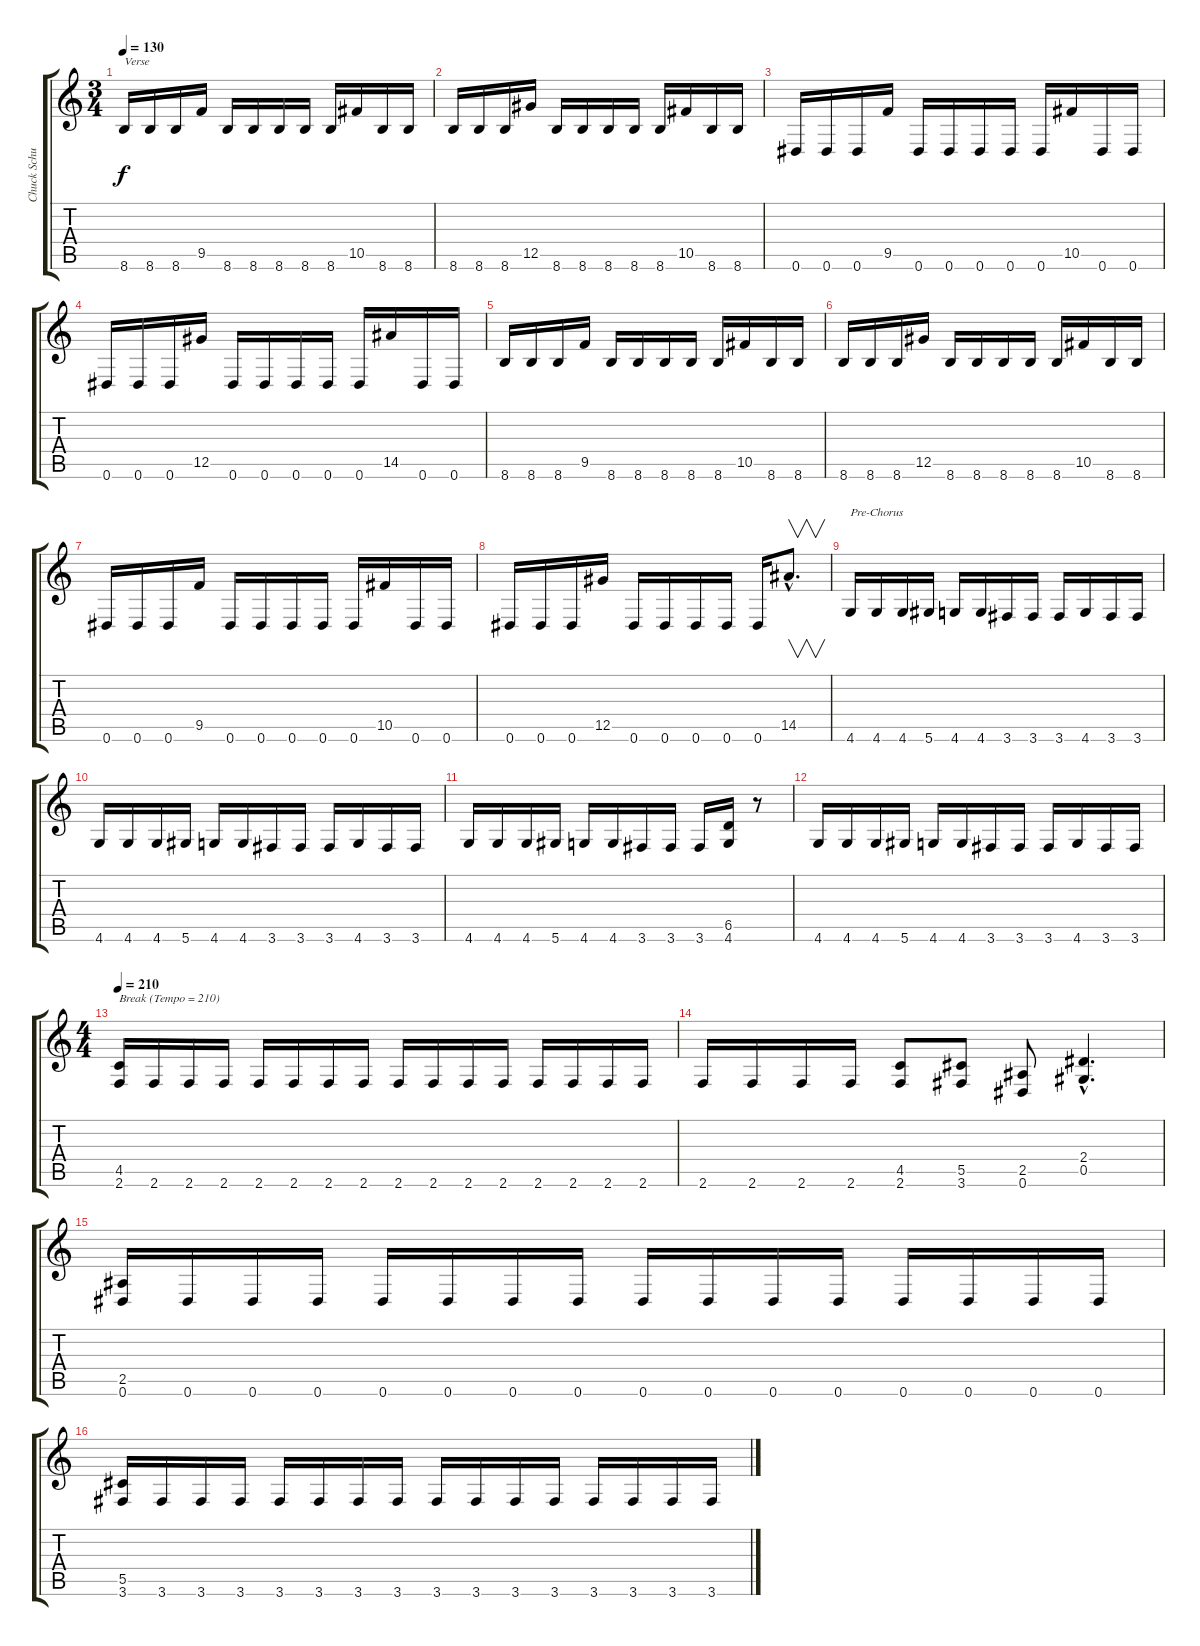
\track ("Chuck Schuldiner" "Chuck Schu") {instrument distortionguitar}
\staff {score tabs}
\tuning (Eb4 Bb3 Gb3 Db3 Ab2 Eb2) {hide}
\ts (3 4)
\tempo 130
\clef g2
\ks c
8.6.16{txt "Verse" dy f volume 14 instrument distortionguitar} 8.6.16 8.6.16 9.5.16 8.6.16 8.6.16 8.6.16 8.6.16 8.6.16 10.5.16 8.6.16 8.6.16 |
8.6.16 8.6.16 8.6.16 12.5.16 8.6.16 8.6.16 8.6.16 8.6.16 8.6.16 10.5.16 8.6.16 8.6.16 |
0.6.16 0.6.16 0.6.16 9.5.16 0.6.16 0.6.16 0.6.16 0.6.16 0.6.16 10.5.16 0.6.16 0.6.16 |
0.6.16 0.6.16 0.6.16 12.5.16 0.6.16 0.6.16 0.6.16 0.6.16 0.6.16 14.5.16 0.6.16 0.6.16 |
8.6.16 8.6.16 8.6.16 9.5.16 8.6.16 8.6.16 8.6.16 8.6.16 8.6.16 10.5.16 8.6.16 8.6.16 |
8.6.16 8.6.16 8.6.16 12.5.16 8.6.16 8.6.16 8.6.16 8.6.16 8.6.16 10.5.16 8.6.16 8.6.16 |
0.6.16 0.6.16 0.6.16 9.5.16 0.6.16 0.6.16 0.6.16 0.6.16 0.6.16 10.5.16 0.6.16 0.6.16 |
0.6.16 0.6.16 0.6.16 12.5.16 0.6.16 0.6.16 0.6.16 0.6.16 0.6.16 14.5{hac}.8{v d} |
4.6.16{txt "Pre-Chorus"} 4.6.16 4.6.16 5.6.16 4.6.16 4.6.16 3.6.16 3.6.16 3.6.16 4.6.16 3.6.16 3.6.16 |
4.6.16 4.6.16 4.6.16 5.6.16 4.6.16 4.6.16 3.6.16 3.6.16 3.6.16 4.6.16 3.6.16 3.6.16 |
4.6.16 4.6.16 4.6.16 5.6.16 4.6.16 4.6.16 3.6.16 3.6.16 3.6.16 (6.5 4.6).16 r.8 |
4.6.16 4.6.16 4.6.16 5.6.16 4.6.16 4.6.16 3.6.16 3.6.16 3.6.16 4.6.16 3.6.16 3.6.16 |
\ts (4 4)
\tempo 210
(4.5 2.6).16{txt "Break (Tempo = 210)"} 2.6.16 2.6.16 2.6.16 2.6.16 2.6.16 2.6.16 2.6.16 2.6.16 2.6.16 2.6.16 2.6.16 2.6.16 2.6.16 2.6.16 2.6.16 |
2.6.16 2.6.16 2.6.16 2.6.16 (4.5 2.6).8 (5.5 3.6).8 (2.5 0.6).8 (2.4{hac} 0.5{hac}).4{d} |
(2.5 0.6).16 0.6.16 0.6.16 0.6.16 0.6.16 0.6.16 0.6.16 0.6.16 0.6.16 0.6.16 0.6.16 0.6.16 0.6.16 0.6.16 0.6.16 0.6.16 |
(5.5 3.6).16 3.6.16 3.6.16 3.6.16 3.6.16 3.6.16 3.6.16 3.6.16 3.6.16 3.6.16 3.6.16 3.6.16 3.6.16 3.6.16 3.6.16 3.6.16
